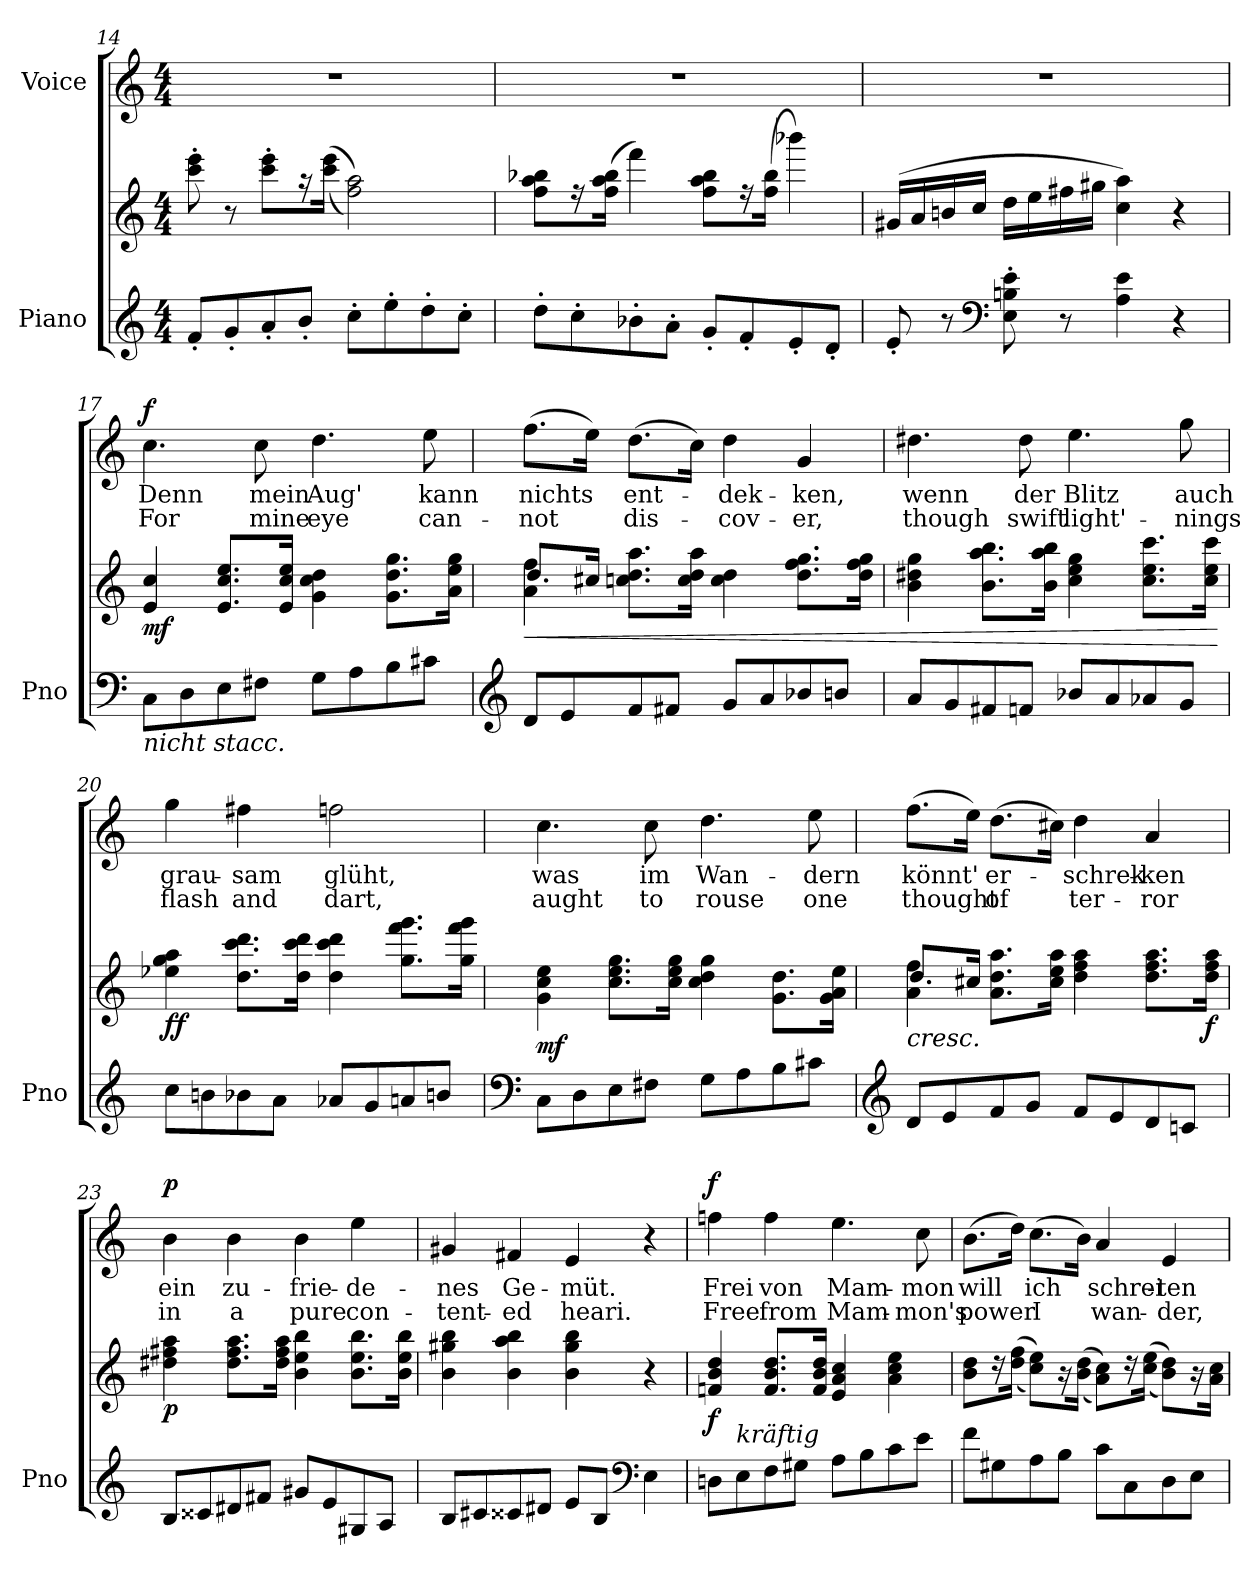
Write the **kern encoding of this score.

**kern	**kern	**dynam	**kern	**text	**text	**dynam
*part2	*part2	*part2	*part1	*part1	*part1	*part1
*staff3	*staff2	*staff2/3	*staff1	*staff1	*staff1	*staff1
*I"Piano	*	*	*I"Voice	*	*	*
*I'Pno	*	*	*	*	*	*
*clefG2	*clefG2	*	*clefG2	*	*	*
*k[]	*k[]	*	*k[]	*	*	*
*M4/4	*M4/4	*	*M4/4	*	*	*
=14	=14	=14	=14	=14	=14	=14
8f'/L	8ccc\' 8eee\'	.	1r	.	.	.
8g'/	8r	.	.	.	.	.
8a'/	8ccc\' 8eee\'L	.	.	.	.	.
8b'/J	16raa	.	.	.	.	.
.	(>(>16ccc\ 16eee\Jk	.	.	.	.	.
8cc'\L	2ff\ 2aa\))	.	.	.	.	.
8ee'\	.	.	.	.	.	.
8dd'\	.	.	.	.	.	.
8cc'\J	.	.	.	.	.	.
=15	=15	=15	=15	=15	=15	=15
8dd'\L	8ff\ 8aa\ 8bb-X\L	.	1r	.	.	.
8cc'\	16rff	.	.	.	.	.
.	(>16ff\ 16aa\ 16bb-\Jk	.	.	.	.	.
8b-X'\	4fff\)	.	.	.	.	.
8a'\J	.	.	.	.	.	.
8g'/L	8ff\ 8aa\ 8bb-\L	.	.	.	.	.
8f'/	16rff	.	.	.	.	.
.	(>16ff\ 16bb-\Jk	.	.	.	.	.
8e'/	4bbb-X\)	.	.	.	.	.
8d'/J	.	.	.	.	.	.
!!LO:LB:g=z
=16	=16	=16	=16	=16	=16	=16
8e'/	(>16g#X/LL	.	1r	.	.	.
.	16a/	.	.	.	.	.
8r	16bn/	.	.	.	.	.
.	16cc/JJ	.	.	.	.	.
*clefF4	*	*	*	*	*	*
8E\' 8Bn\' 8e\'	16dd\LL	.	.	.	.	.
.	16ee\	.	.	.	.	.
8r	16ff#X\	.	.	.	.	.
.	16gg#X\JJ	.	.	.	.	.
4A\ 4e\	4cc\ 4aa\)	.	.	.	.	.
4r	4r	.	.	.	.	.
=17	=17	=17	=17	=17	=17	=17
!LO:TX:b:i:t=nicht stacc.	!	!	!	!	!	!
!	!	!LO:DY:b	!	!LO:LY:b	!LO:LY:b	!LO:DY:a
8C\L	4e/ 4cc/	mf	4.cc\	Denn	For	f
8D\	.	.	.	.	.	.
8E\	8.e/ 8.cc/ 8.ee/L	.	.	.	.	.
!	!	!	!	!LO:LY:b	!LO:LY:b	!
8F#X\J	.	.	8cc\	mein	mine	.
.	16e/ 16cc/ 16ee/Jk	.	.	.	.	.
!	!	!	!	!LO:LY:b	!LO:LY:b	!
8G\L	4g\ 4cc\ 4dd\	.	4.dd\	Aug'	eye	.
8A\	.	.	.	.	.	.
8B\	8.g\ 8.dd\ 8.gg\L	.	.	.	.	.
!	!	!	!	!LO:LY:b	!LO:LY:b	!
8c#X\J	.	.	8ee\	kann	can-	.
.	16a\ 16ee\ 16gg\Jk	.	.	.	.	.
=18	=18	=18	=18	=18	=18	=18
*clefG2	*	*	*	*	*	*
!	!	!LO:HP:b	!	!LO:LY:b	!LO:LY:b	!
*	*^	*	*	*	*	*
8d/L	4a\ 4ff\	8.dd/L	<	(>8.ff\L	nichts	-not	.
8e/	.	.	.	.	.	.	.
.	.	16cc#X/Jk	.	16ee\Jk)	.	.	.
!	!	!	!	!	!LO:LY:b	!LO:LY:b	!
8f/	8.ccn\ 8.dd\ 8.aa\L	4reyy	.	(>8.dd\L	ent-	dis-	.
8f#X/J	.	.	.	.	.	.	.
.	16cc\ 16dd\ 16aa\Jk	.	.	16cc\Jk)	.	.	.
!	!	!	!	!	!LO:LY:b	!LO:LY:b	!
8g/L	4cc\ 4dd\	2reyy	.	4dd\	-dek-	-cov-	.
8a/	.	.	.	.	.	.	.
!	!	!	!	!	!LO:LY:b	!LO:LY:b	!
8b-X/	8.dd\ 8.ff\ 8.gg\L	.	.	4g/	-ken,	-er,	.
8bn/J	.	.	.	.	.	.	.
.	16dd\ 16ff\ 16gg\Jk	.	.	.	.	.	.
*	*v	*v	*	*	*	*	*
!!LO:LB:g=z
=19	=19	=19	=19	=19	=19	=19
!	!	!	!	!LO:LY:b	!LO:LY:b	!
8a/L	4b\ 4dd#X\ 4gg\	.	4.dd#X\	wenn	though	.
8g/	.	.	.	.	.	.
8f#X/	8.b\ 8.aa\ 8.bb\L	.	.	.	.	.
!	!	!	!	!LO:LY:b	!LO:LY:b	!
8fn/J	.	.	8dd#\	der	swift	.
.	16b\ 16aa\ 16bb\Jk	.	.	.	.	.
!	!	!	!	!LO:LY:b	!LO:LY:b	!
8b-X/L	4cc\ 4ee\ 4gg\	.	4.ee\	Blitz	light'-	.
8a/	.	.	.	.	.	.
8a-X/	8.cc\ 8.ee\ 8.ccc\L	.	.	.	.	.
!	!	!	!	!LO:LY:b	!LO:LY:b	!
8g/J	.	.	8gg\	auch	-nings	.
.	16cc\ 16ee\ 16ccc\Jk	.	.	.	.	.
.	.	[	.	.	.	.
=20	=20	=20	=20	=20	=20	=20
!	!	!LO:DY:b	!	!LO:LY:b	!LO:LY:b	!
8cc\L	4ee-X\ 4gg\ 4aa\	ff	4gg\	grau-	flash	.
8bn\	.	.	.	.	.	.
!	!	!	!	!LO:LY:b	!LO:LY:b	!
8b-X\	8.dd\ 8.ccc\ 8.ddd\L	.	4ff#X\	-sam	and	.
8a\J	.	.	.	.	.	.
.	16dd\ 16ccc\ 16ddd\Jk	.	.	.	.	.
!	!	!	!	!LO:LY:b	!LO:LY:b	!
8a-X/L	4dd\ 4ccc\ 4ddd\	.	2ffn\	glüht,	dart,	.
8g/	.	.	.	.	.	.
8an/	8.gg\ 8.fff\ 8.ggg\L	.	.	.	.	.
8bn/J	.	.	.	.	.	.
.	16gg\ 16fff\ 16ggg\Jk	.	.	.	.	.
=21	=21	=21	=21	=21	=21	=21
*clefF4	*	*	*	*	*	*
!	!	!LO:DY:b	!	!LO:LY:b	!LO:LY:b	!
8C\L	4g\ 4cc\ 4ee\	mf	4.cc\	was	aught	.
8D\	.	.	.	.	.	.
8E\	8.cc\ 8.ee\ 8.gg\L	.	.	.	.	.
!	!	!	!	!LO:LY:b	!LO:LY:b	!
8F#X\J	.	.	8cc\	im	to	.
.	16cc\ 16ee\ 16gg\Jk	.	.	.	.	.
!	!	!	!	!LO:LY:b	!LO:LY:b	!
8G\L	4cc\ 4dd\ 4gg\	.	4.dd\	Wan-	rouse	.
8A\	.	.	.	.	.	.
8B\	8.g\ 8.dd\L	.	.	.	.	.
!	!	!	!	!LO:LY:b	!LO:LY:b	!
8c#X\J	.	.	8ee\	-dern	one	.
.	16g\ 16a\ 16ee\Jk	.	.	.	.	.
!!LO:LB:g=z
=22	=22	=22	=22	=22	=22	=22
*clefG2	*	*	*	*	*	*
!	!	!LO:HP:b	!	!LO:LY:b	!LO:LY:b	!
*	*^	*	*	*	*	*
8d/L	4a\ 4ff\	8.dd/L	<	(>8.ff\L	könnt'	thought	.
8e/	.	.	.	.	.	.	.
.	.	16cc#X/Jk	.	16ee\Jk)	.	.	.
!	!	!	!	!	!LO:LY:b	!LO:LY:b	!
8f/	8.a\ 8.dd\ 8.aa\L	4rgyy	.	(>8.dd\L	er-	of	.
8g/J	.	.	.	.	.	.	.
.	16cc#\ 16ee\ 16aa\Jk	.	.	16cc#X\Jk)	.	.	.
!	!	!	!	!	!LO:LY:b	!LO:LY:b	!
8f/L	4dd\ 4ff\ 4aa\	2rgyy	.	4dd\	-schrek-	ter-	.
8e/	.	.	.	.	.	.	.
!	!	!	!	!	!LO:LY:b	!LO:LY:b	!
8d/	8.dd\ 8.ff\ 8.aa\L	.	.	4a/	-ken	-ror	.
8cn/J	.	.	.	.	.	.	.
!	!	!	!LO:DY:b	!	!	!	!
.	16dd\ 16ff\ 16aa\Jk	.	f	.	.	.	.
*	*v	*v	*	*	*	*	*
.	.	[	.	.	.	.
=23	=23	=23	=23	=23	=23	=23
!	!	!LO:DY:b	!	!LO:LY:b	!LO:LY:b	!LO:DY:a
8B/L	4dd#X\ 4ff#X\ 4aa\	p	4b\	ein	in	p
8c##X/	.	.	.	.	.	.
!	!	!	!	!LO:LY:b	!LO:LY:b	!
8d#X/	8.dd#\ 8.ff#\ 8.aa\L	.	4b\	zu-	a	.
8f#X/J	.	.	.	.	.	.
.	16dd#\ 16ff#\ 16aa\Jk	.	.	.	.	.
!	!	!	!	!LO:LY:b	!LO:LY:b	!
8g#X/L	4b\ 4ee\ 4bb\	.	4b\	-frie-	pure	.
8e/	.	.	.	.	.	.
!	!	!	!	!LO:LY:b	!LO:LY:b	!
8G#X/	8.b\ 8.ee\ 8.bb\L	.	4ee\	-de-	con-	.
8A/J	.	.	.	.	.	.
.	16b\ 16ee\ 16bb\Jk	.	.	.	.	.
=24	=24	=24	=24	=24	=24	=24
!	!	!	!	!LO:LY:b	!LO:LY:b	!
8B/L	4b\ 4gg#X\ 4bb\	.	4g#X/	-nes	-tent-	.
8c#X/	.	.	.	.	.	.
!	!	!	!	!LO:LY:b	!LO:LY:b	!
8c##X/	4b\ 4aa\ 4bb\	.	4f#X/	Ge-	-ed	.
8d#X/J	.	.	.	.	.	.
!	!	!	!	!LO:LY:b	!LO:LY:b	!
8e/L	4b\ 4gg#\ 4bb\	.	4e/	-müt.	heari.	.
8B/J	.	.	.	.	.	.
*clefF4	*	*	*	*	*	*
4E\	4r	.	4r	.	.	.
!!LO:PB:g=z
=25	=25	=25	=25	=25	=25	=25
!	!	!LO:DY:b	!	!LO:LY:b	!LO:LY:b	!LO:DY:a
8Dn\L	4fn/ 4b/ 4dd/	f	4ffn\	Frei	Free	f
!LO:TX:a:i:t=kräftig	!	!	!	!	!	!
8E\	.	.	.	.	.	.
!	!	!	!	!LO:LY:b	!LO:LY:b	!
8F\	8.f/ 8.b/ 8.dd/L	.	4ff\	von	from	.
8G#X\J	.	.	.	.	.	.
.	16f/ 16b/ 16dd/Jk	.	.	.	.	.
!	!	!	!	!LO:LY:b	!LO:LY:b	!
8A\L	4e/ 4a/ 4cc/	.	4.ee\	Mam-	Mam-	.
8B\	.	.	.	.	.	.
8c\	4a\ 4cc\ 4ee\	.	.	.	.	.
!	!	!	!	!LO:LY:b	!LO:LY:b	!
8e\J	.	.	8cc\	-mon	-mon's	.
=26	=26	=26	=26	=26	=26	=26
!	!	!	!	!LO:LY:b	!LO:LY:b	!
8f\L	8b\ 8dd\L	.	(>8.b\L	will	power	.
8G#X\	16r	.	.	.	.	.
.	(>(>16dd\ 16ff\Jk	.	16dd\Jk)	.	.	.
!	!	!	!	!LO:LY:b	!LO:LY:b	!
8A\	8cc\ 8ee\L))	.	(>8.cc\L	ich	I	.
8B\J	16r	.	.	.	.	.
.	(>(>16b\ 16dd\Jk	.	16b\Jk)	.	.	.
!	!	!	!	!LO:LY:b	!LO:LY:b	!
8c\L	8a\ 8cc\L))	.	4a/	schrei-	wan-	.
8C\	16r	.	.	.	.	.
.	(>(>16cc\ 16ee\Jk	.	.	.	.	.
!	!	!	!	!LO:LY:b	!LO:LY:b	!
8D\	8b\ 8dd\L))	.	4e/	-ten	-der,	.
8E\J	16r	.	.	.	.	.
.	16a\ 16cc\Jk	.	.	.	.	.
=	=	=	=	=	=	=
*-	*-	*-	*-	*-	*-	*-
